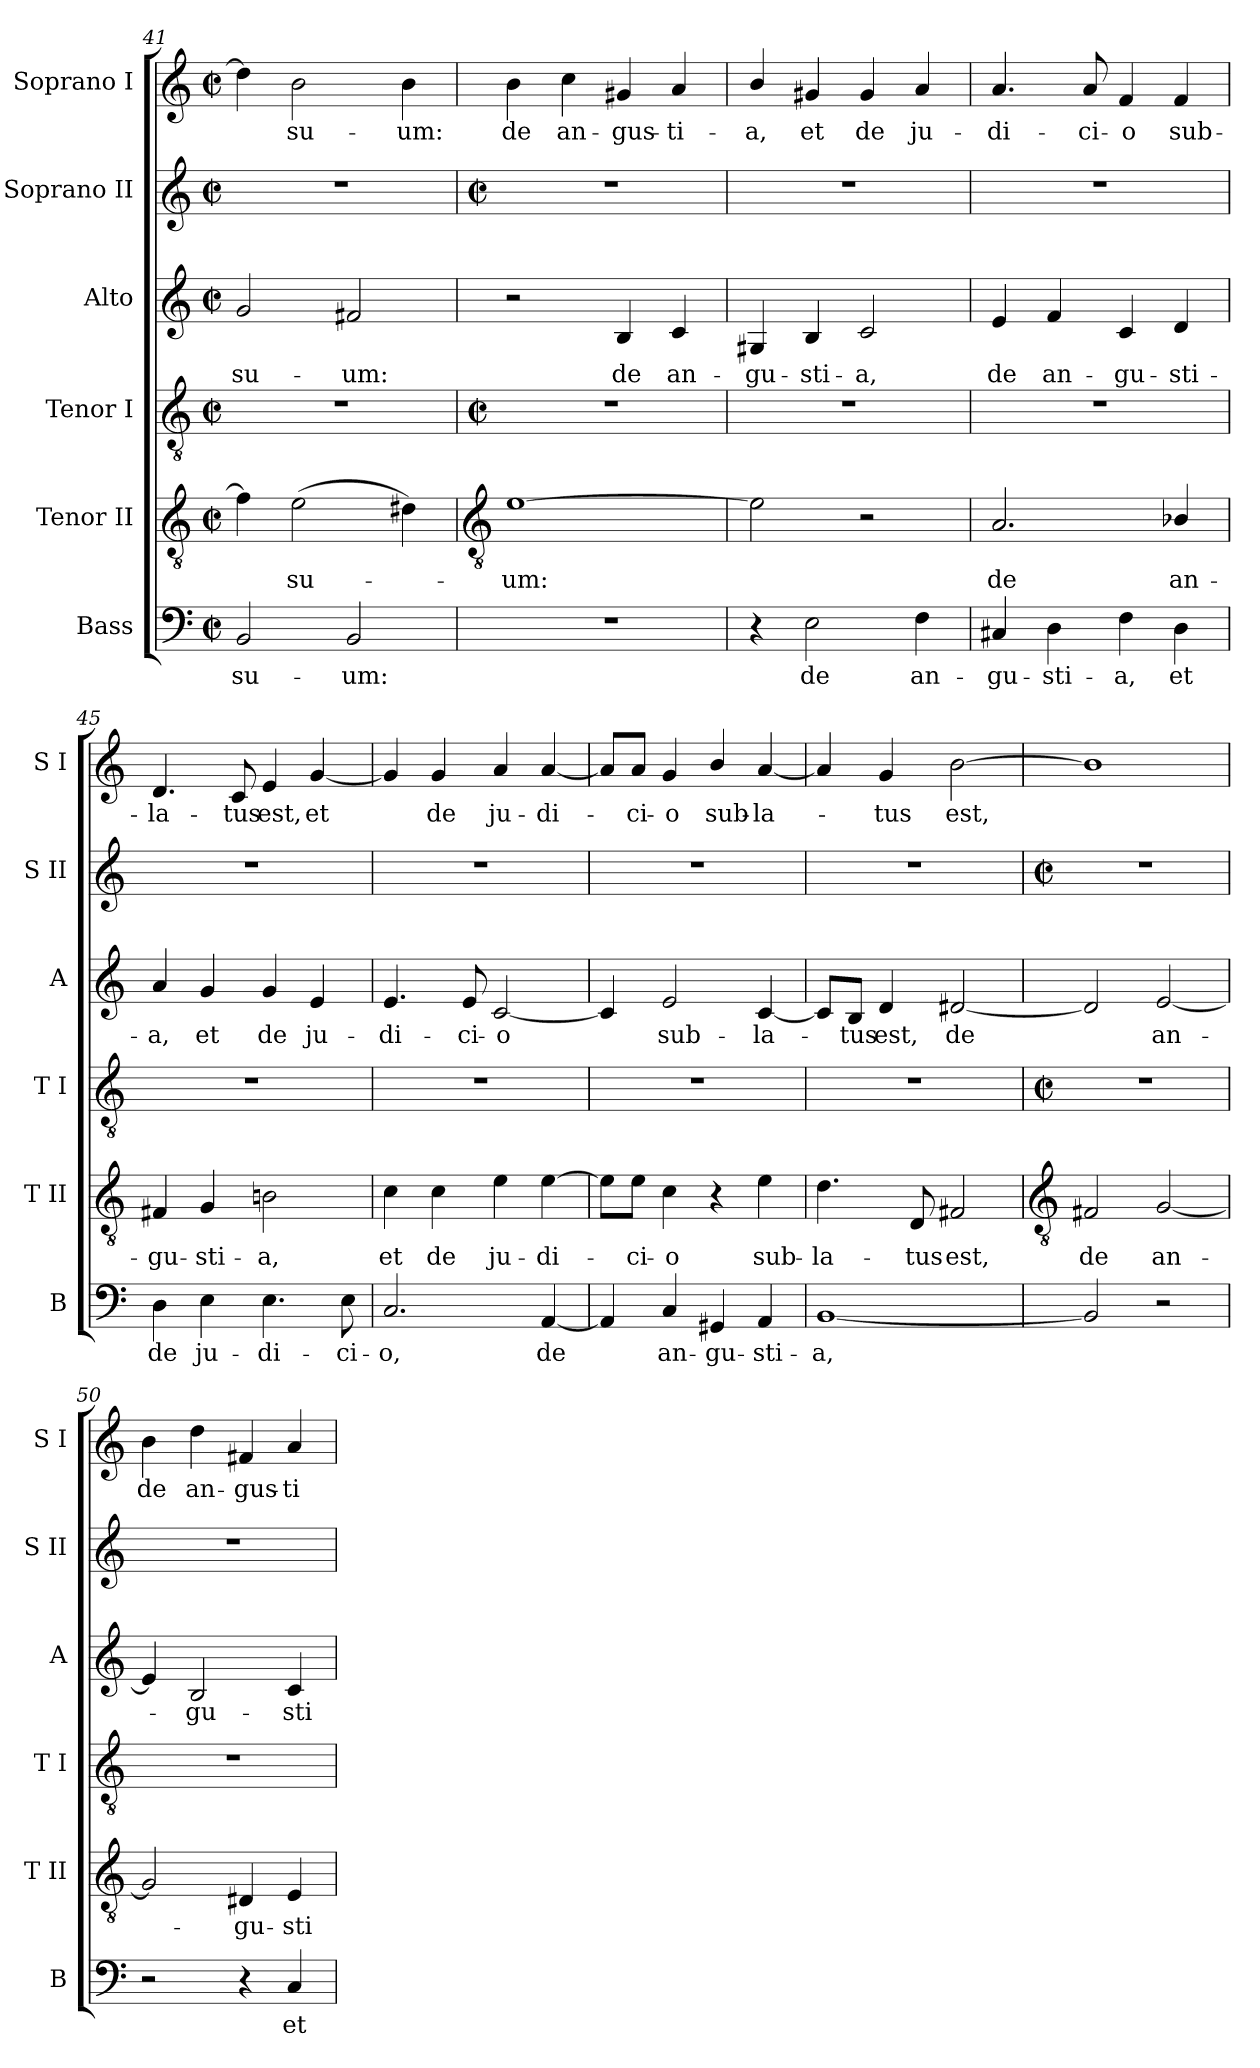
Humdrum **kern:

**kern	**text	**kern	**text	**kern	**kern	**text	**kern	**kern	**text
*part6	*part6	*part5	*part5	*part4	*part3	*part3	*part2	*part1	*part1
*staff6	*staff6	*staff5	*staff5	*staff4	*staff3	*staff3	*staff2	*staff1	*staff1
*I"Bass	*	*I"Tenor II	*	*I"Tenor I	*I"Alto	*	*I"Soprano II	*I"Soprano I	*
*I'B	*	*I'T II	*	*I'T I	*I'A	*	*I'S II	*I'S I	*
*clefF4	*	*clefGv2	*	*clefGv2	*clefG2	*	*clefG2	*clefG2	*
*k[]	*	*k[]	*	*k[]	*k[]	*	*k[]	*k[]	*
*C:	*	*C:	*	*C:	*C:	*	*C:	*C:	*
*M2/2	*	*M2/2	*	*M2/2	*M2/2	*	*M2/2	*M2/2	*
*met(c|)	*	*met(c|)	*	*met(c|)	*met(c|)	*	*met(c|)	*met(c|)	*
=41	=41	=41	=41	=41	=41	=41	=41	=41	=41
!	!LO:LY:b	!	!	!	!	!LO:LY:b	!	!	!
2BB	su-	4f#]	.	1r	2g	su-	1r	4dd]	.
!	!	!	!LO:LY:b	!	!	!	!	!	!LO:LY:b
.	.	(>2e	su-	.	.	.	.	2b	su-
!	!LO:LY:b	!	!	!	!	!LO:LY:b	!	!	!
2BB	-um:	.	.	.	2f#X	-um:	.	.	.
!	!	!	!	!	!	!	!	!	!LO:LY:b
.	.	4d#X)	.	.	.	.	.	4b	-um:
!!LO:LB:g=z
=42	=42	=42	=42	=42	=42	=42	=42	=42	=42
*	*	*clefGv2	*	*	*	*	*	*	*
*	*	*	*	*M2/2	*	*	*M2/2	*	*
*	*	*	*	*met(c|)	*	*	*met(c|)	*	*
!	!	!	!LO:LY:b	!	!	!	!	!	!LO:LY:b
1r	.	[1e	um:	1r	2r	.	1r	4b	de
!	!	!	!	!	!	!	!	!	!LO:LY:b
.	.	.	.	.	.	.	.	4cc	an-
!	!	!	!	!	!	!LO:LY:b	!	!	!LO:LY:b
.	.	.	.	.	4B	de	.	4g#X	-gus-
!	!	!	!	!	!	!LO:LY:b	!	!	!LO:LY:b
.	.	.	.	.	4c	an-	.	4a	-ti-
=43	=43	=43	=43	=43	=43	=43	=43	=43	=43
!	!	!	!	!	!	!LO:LY:b	!	!	!LO:LY:b
4r	.	2e]	.	1r	4G#X	-gu-	1r	4b/	-a,
!	!LO:LY:b	!	!	!	!	!LO:LY:b	!	!	!LO:LY:b
2E	de	.	.	.	4B	-sti-	.	4g#X	et
!	!	!	!	!	!	!LO:LY:b	!	!	!LO:LY:b
.	.	2r	.	.	2c	-a,	.	4g#	de
!	!LO:LY:b	!	!	!	!	!	!	!	!LO:LY:b
4F	an-	.	.	.	.	.	.	4a	ju-
=44	=44	=44	=44	=44	=44	=44	=44	=44	=44
!	!LO:LY:b	!	!LO:LY:b	!	!	!LO:LY:b	!	!	!LO:LY:b
4C#X	-gu-	2.A	de	1r	4e	de	1r	4.a	-di-
!	!LO:LY:b	!	!	!	!	!LO:LY:b	!	!	!
4D	-sti-	.	.	.	4f	an-	.	.	.
!	!	!	!	!	!	!	!	!	!LO:LY:b
.	.	.	.	.	.	.	.	8a	-ci-
!	!LO:LY:b	!	!	!	!	!LO:LY:b	!	!	!LO:LY:b
4F	-a,	.	.	.	4c	-gu-	.	4f	-o
!	!LO:LY:b	!	!LO:LY:b	!	!	!LO:LY:b	!	!	!LO:LY:b
4D	et	4B-X/	an-	.	4d	-sti-	.	4f	sub-
=45	=45	=45	=45	=45	=45	=45	=45	=45	=45
!	!LO:LY:b	!	!LO:LY:b	!	!	!LO:LY:b	!	!	!LO:LY:b
4D	de	4F#X	-gu-	1r	4a	-a,	1r	4.d	-la-
!	!LO:LY:b	!	!LO:LY:b	!	!	!LO:LY:b	!	!	!
4E	ju-	4G	-sti-	.	4g	et	.	.	.
!	!	!	!	!	!	!	!	!	!LO:LY:b
.	.	.	.	.	.	.	.	8c	-tus
!	!LO:LY:b	!	!LO:LY:b	!	!	!LO:LY:b	!	!	!LO:LY:b
4.E	-di-	2Bn	-a,	.	4g	de	.	4e	est,
!	!	!	!	!	!	!LO:LY:b	!	!	!LO:LY:b
.	.	.	.	.	4e	ju-	.	[4g	et
!	!LO:LY:b	!	!	!	!	!	!	!	!
8E	-ci-	.	.	.	.	.	.	.	.
=46	=46	=46	=46	=46	=46	=46	=46	=46	=46
!	!LO:LY:b	!	!LO:LY:b	!	!	!LO:LY:b	!	!	!
2.C	-o,	4c	et	1r	4.e	-di-	1r	4g]	.
!	!	!	!LO:LY:b	!	!	!	!	!	!LO:LY:b
.	.	4c	de	.	.	.	.	4g	de
!	!	!	!	!	!	!LO:LY:b	!	!	!
.	.	.	.	.	8e	-ci-	.	.	.
!	!	!	!LO:LY:b	!	!	!LO:LY:b	!	!	!LO:LY:b
.	.	4e	ju-	.	[2c	-o	.	4a	ju-
!	!LO:LY:b	!	!LO:LY:b	!	!	!	!	!	!LO:LY:b
[4AA	de	[4e	-di-	.	.	.	.	[4a	-di-
=47	=47	=47	=47	=47	=47	=47	=47	=47	=47
4AA]	.	8e\L]	.	1r	4c]	.	1r	8a/L]	.
!	!	!	!LO:LY:b	!	!	!	!	!	!LO:LY:b
.	.	8e\J	ci-	.	.	.	.	8a/J	ci-
!	!LO:LY:b	!	!LO:LY:b	!	!	!LO:LY:b	!	!	!LO:LY:b
4C	an-	4c	-o	.	2e	sub-	.	4g	-o
!	!LO:LY:b	!	!	!	!	!	!	!	!LO:LY:b
4GG#X	-gu-	4r	.	.	.	.	.	4b/	sub-
!	!LO:LY:b	!	!LO:LY:b	!	!	!LO:LY:b	!	!	!LO:LY:b
4AA	-sti-	4e	sub-	.	[4c	-la-	.	[4a	-la-
=48	=48	=48	=48	=48	=48	=48	=48	=48	=48
!	!LO:LY:b	!	!LO:LY:b	!	!	!	!	!	!
[1BB	-a,	4.d	-la-	1r	8c/L]	.	1r	4a]	.
!	!	!	!	!	!	!LO:LY:b	!	!	!
.	.	.	.	.	8B/J	tus	.	.	.
!	!	!	!	!	!	!LO:LY:b	!	!	!LO:LY:b
.	.	.	.	.	4d	est,	.	4g	tus
!	!	!	!LO:LY:b	!	!	!	!	!	!
.	.	8D	-tus	.	.	.	.	.	.
!	!	!	!LO:LY:b	!	!	!LO:LY:b	!	!	!LO:LY:b
.	.	2F#X	est,	.	[2d#X	de	.	[2b	est,
!!LO:LB:g=z
=49	=49	=49	=49	=49	=49	=49	=49	=49	=49
*	*	*clefGv2	*	*	*	*	*	*	*
*	*	*	*	*M2/2	*	*	*M2/2	*	*
*	*	*	*	*met(c|)	*	*	*met(c|)	*	*
!	!	!	!LO:LY:b	!	!	!	!	!	!
2BB]	.	2F#X	de	1r	2d#]	.	1r	1b]	.
!	!	!	!LO:LY:b	!	!	!LO:LY:b	!	!	!
2r	.	[2G	an-	.	[2e	an-	.	.	.
=50	=50	=50	=50	=50	=50	=50	=50	=50	=50
!	!	!	!	!	!	!	!	!	!LO:LY:b
2r	.	2G]	.	1r	4e]	.	1r	4b	de
!	!	!	!	!	!	!LO:LY:b	!	!	!LO:LY:b
.	.	.	.	.	2B	gu-	.	4dd	an-
!	!	!	!LO:LY:b	!	!	!	!	!	!LO:LY:b
4r	.	4D#X	gu-	.	.	.	.	4f#X	-gus-
!	!LO:LY:b	!	!LO:LY:b	!	!	!LO:LY:b	!	!	!LO:LY:b
4C	et	4E	-sti-	.	4c	-sti-	.	4a	-ti-
=	=	=	=	=	=	=	=	=	=
*-	*-	*-	*-	*-	*-	*-	*-	*-	*-
